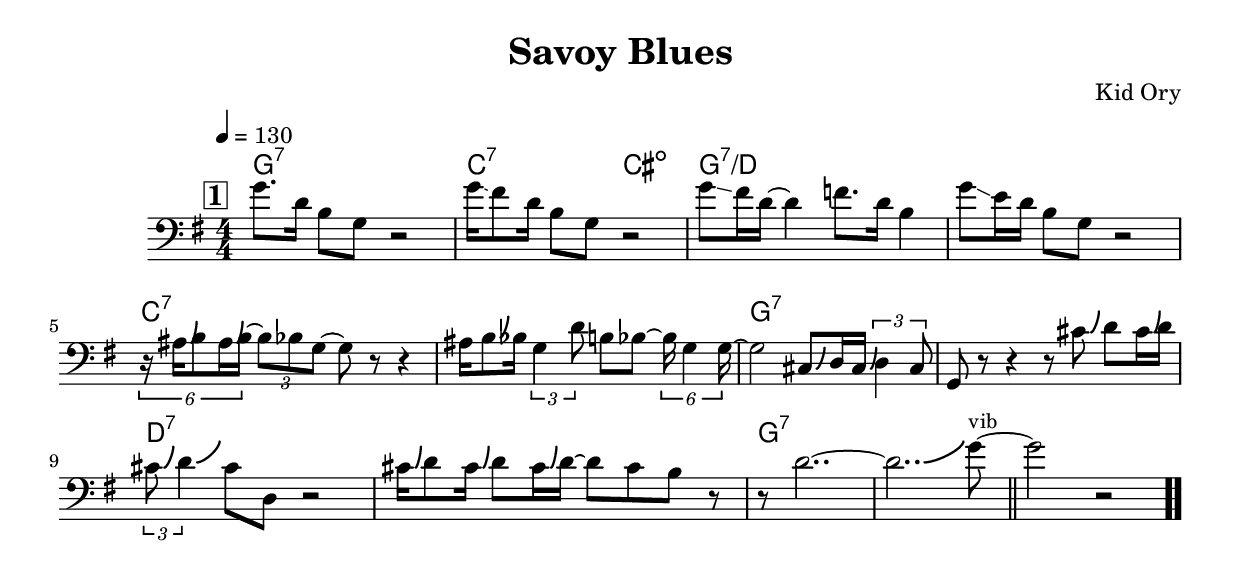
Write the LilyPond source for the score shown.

\version "2.13.2"

#(ly:set-option 'point-and-click #f)

\header {
  title = "Savoy Blues"
  composer = "Kid Ory"
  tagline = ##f
}
global =
{
    \override Staff.TimeSignature #'style = #'()
    \time 4/4
    \clef "bass"
    \key g \major
    \override Rest #'direction = #'0
    \override MultiMeasureRest #'staff-position = #0
}
\score
{
<<
    \transpose c' c'

    \new ChordNames { \chords {
      \set majorSevenSymbol = \markup { "maj7" }
      \set minorChordModifier = \markup { \char ##x2013 }
      
      | g1:7 | c2:7 cis2:dim | g1:7/d | s1 | c1:7 | s1 | g1:7 | s1 
      | d1:7 | s1 | g1:7 | s1 | s1|
      }
      }

    \new Staff
    <<
    \transpose c' c'

    {
      \global
  		%\override Score.MetronomeMark #'transparent = ##t
  		%\override Score.MetronomeMark #'stencil = ##f
  		
  		\override HorizontalBracket #'direction = #UP
  		\override HorizontalBracket #'bracket-flare = #'(0 . 0)
  		
  		\override TextSpanner #'dash-fraction = #1.0
  		\override TextSpanner #'bound-details #'left #'text = \markup{ \concat{\draw-line #'(0 . -1.0) \draw-line #'(1.0 . 0) }}
  		\override TextSpanner #'bound-details #'right #'text = \markup{ \concat{ \draw-line #'(1.0 . 0) \draw-line #'(0 . -1.0) }}
          \set Score.markFormatter = #format-mark-box-numbers


      \tempo 4 = 130
      \set Score.currentBarNumber = #1
     
      \bar "||" \mark \default g'8. d'16 b8 g8 r2 
      | g'16\glissando  fis'8 d'16 b8 g8 r2 
      | g'8\glissando  fis'16 d'16~ d'4 f'8. d'16 b4 
      | g'8\glissando  e'16 d'16 b8 g8 r2 
      | \tuplet 6/4 {r16 ais16\bendAfter #+4  b8 ais16\bendAfter #+4  b16~} \tuplet 3/2 {b8 bes8 g8~} g8 r8 r4 
      | ais16 b8\bendAfter #+4  bes16 \tuplet 3/2 {g4 d'8} b8\glissando  bes8~ \tuplet 6/4 {bes16 g4 g16~} 
      | g2 cis8\bendAfter #+4  d16 cis16\bendAfter #+4  \tuplet 3/2 {d4 cis8} 
      | g,8 r8 r4 r8 cis'8\bendAfter #+4  d'8 cis'16\bendAfter #+4  d'16 
      | \tuplet 3/2 {cis'8\bendAfter #+4  d'4\bendAfter #+4 } cis'8 d8 r2 
      | cis'16\bendAfter #+4  d'8 cis'16\bendAfter #+4  d'8 cis'16\bendAfter #+4  d'16~ d'8 cis'8 b8 r8 
      | r8 d'2..~ 
      | d'2..\bendAfter #+4  g'8~^\markup{\left-align \small vib} 
      \bar "||" g'2 r2\bar  ".."
    }
    >>
>>    
}
